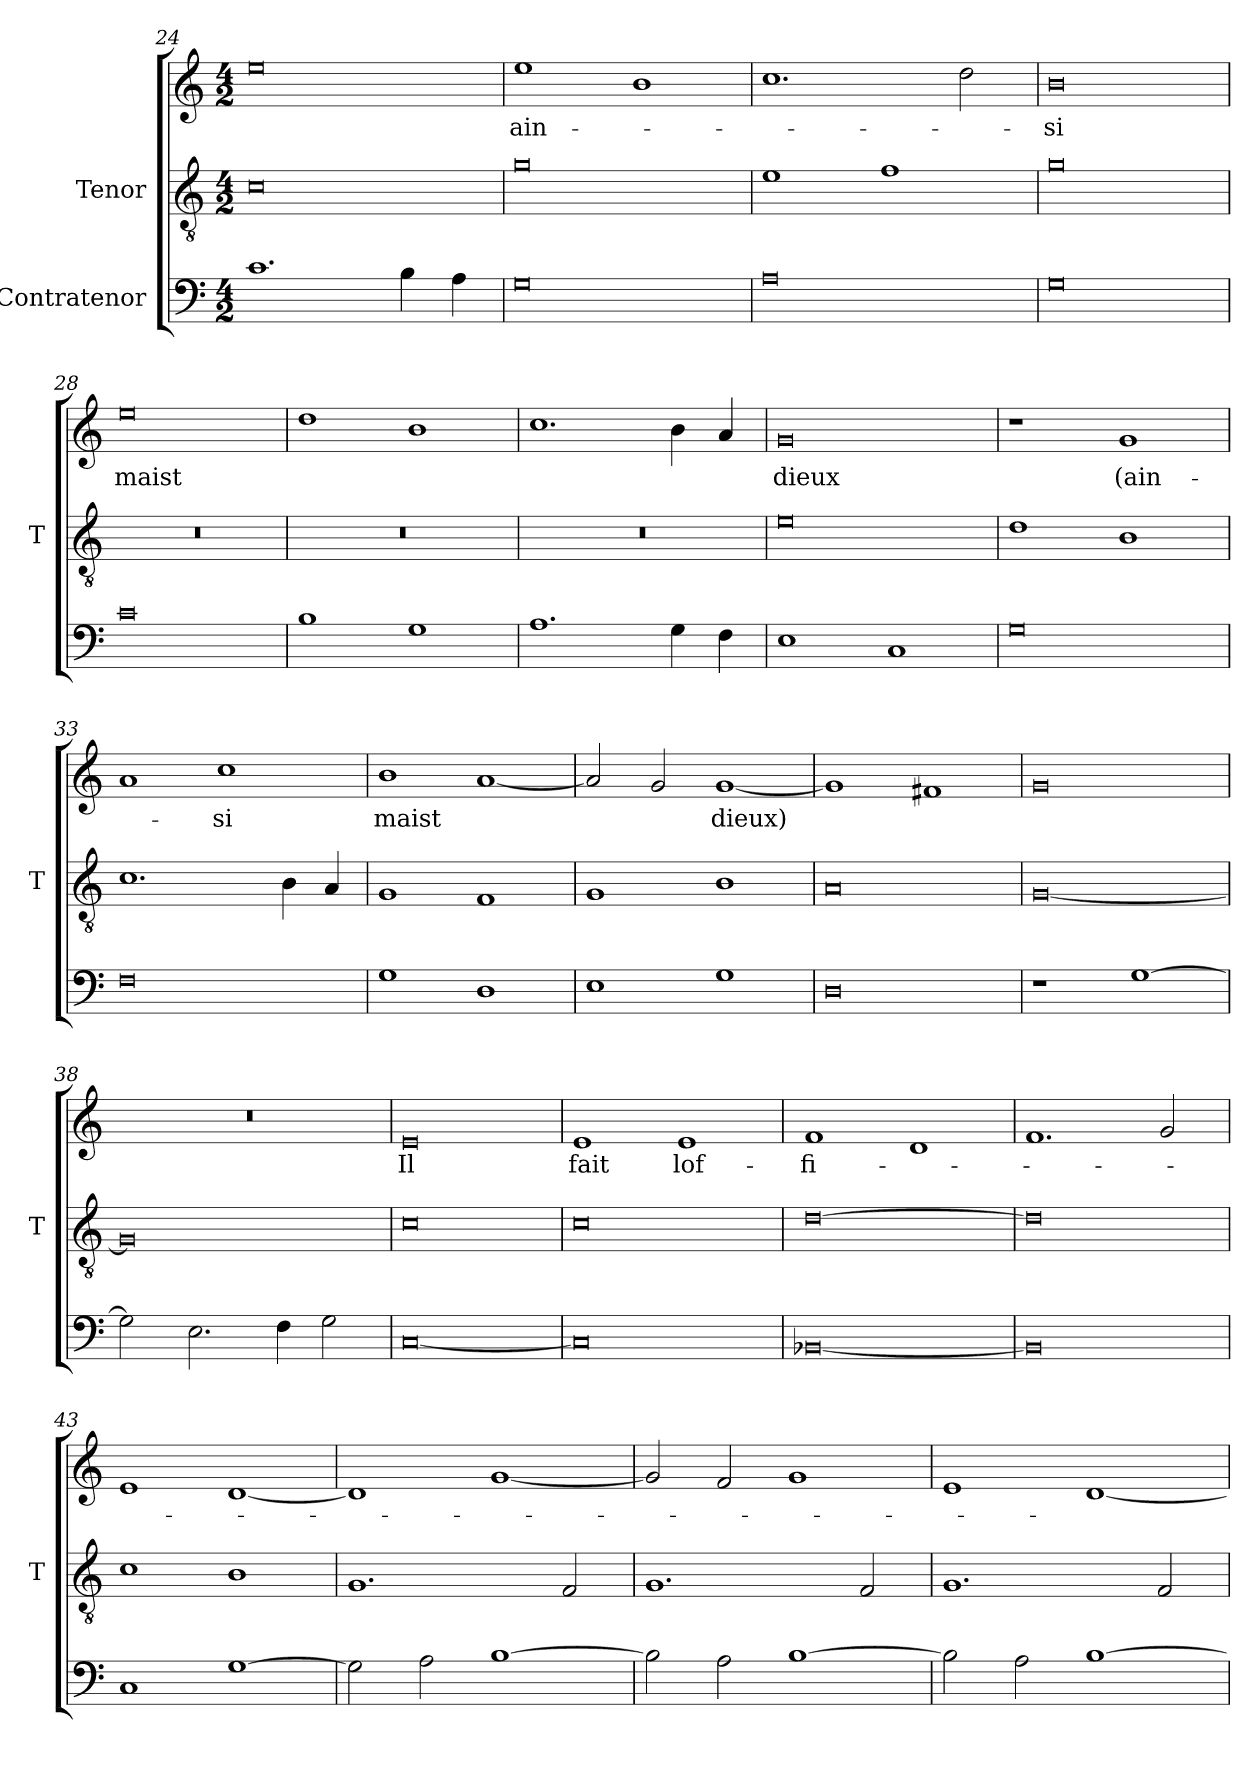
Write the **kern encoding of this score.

**kern	**kern	**kern	**text
*part3	*part2	*part1	*part1
*staff3	*staff2	*staff1	*staff1
*I"Contratenor	*I"Tenor	*	*
*	*I'T	*	*
*clefF4	*clefGv2	*clefG2	*
*M4/2	*M4/2	*M4/2	*
=24	=24	=24	=24
1.c	0c	0ee	.
4B	.	.	.
4A	.	.	.
=25	=25	=25	=25
0G	0g	1ee	ain-
.	.	1b	.
=26	=26	=26	=26
0A	1e	1.cc	.
.	1f	.	.
.	.	2dd	.
=27	=27	=27	=27
0G	0g	0b	-si
=28	=28	=28	=28
0c	0r	0ee	-maist
=29	=29	=29	=29
1B	0r	1dd	.
1G	.	1b	.
=30	=30	=30	=30
1.A	0r	1.cc	.
4G	.	4b	.
4F	.	4a	.
=31	=31	=31	=31
1E	0e	0g	-dieux
1C	.	.	.
=32	=32	=32	=32
0G	1d	1r	.
.	1B	1g	(ain-
=33	=33	=33	=33
0F	1.c	1a	.
.	.	1cc	-si
.	4B	.	.
.	4A	.	.
=34	=34	=34	=34
1G	1G	1b	-maist
1D	1F	[1a	.
=35	=35	=35	=35
1E	1G	2a]	.
.	.	2g	.
1G	1B	[1g	-dieux)
=36	=36	=36	=36
0D	0A	1g]	.
.	.	1f#X	.
=37	=37	=37	=37
1r	[0G	0g	.
[1G	.	.	.
=38	=38	=38	=38
2G]	0G]	0r	.
2.E	.	.	.
4F	.	.	.
2G	.	.	.
=39	=39	=39	=39
[0C	0c	0e	-Il
=40	=40	=40	=40
0C]	0c	1e	-fait
.	.	1e	lof-
=41	=41	=41	=41
[0BB-X	[0d	1f	-fi-
.	.	1d	.
=42	=42	=42	=42
0BB-]	0d]	1.f	.
.	.	2g	.
=43	=43	=43	=43
1C	1c	1e	.
[1G	1B	[1d	.
=44	=44	=44	=44
2G]	1.G	1d]	.
2A	.	.	.
[1B	.	[1g	.
.	2F	.	.
=45	=45	=45	=45
2B]	1.G	2g]	.
2A	.	2f	.
[1B	.	1g	.
.	2F	.	.
=46	=46	=46	=46
2B]	1.G	1e	.
2A	.	.	.
[1B	.	[1d	.
.	2F	.	.
=	=	=	=
*-	*-	*-	*-
